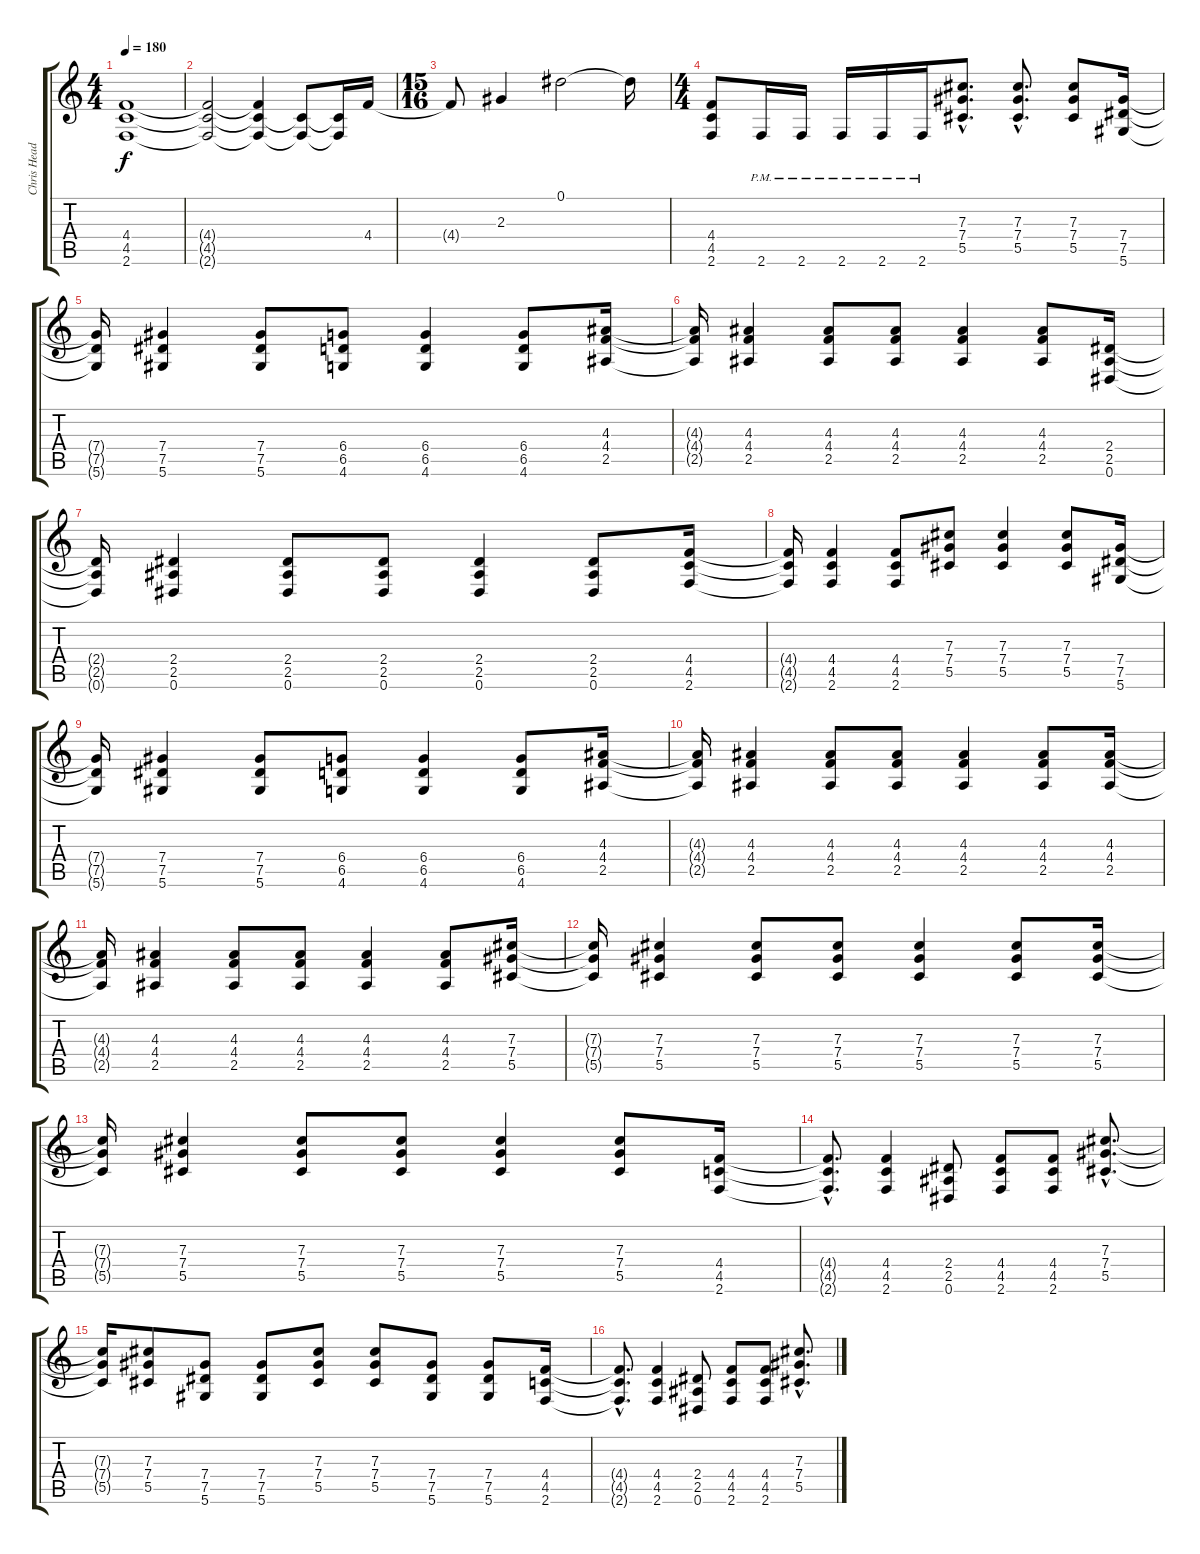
\track ("Chris Head" "Chris Head") {instrument distortionguitar}
\staff {score tabs}
\tuning (Eb4 Bb3 Gb3 Db3 Ab2 Eb2) {hide}
\ts (4 4)
\tempo 180
\clef g2
\ks c
(4.4{t} 4.5{t} 2.6{t}).1{dy f} |
(4.4{t} 4.5{t} 2.6{t}).2 (4.4{t} 4.5{t} 2.6{t}).4 (4.5{t} 2.6{t}).8 (4.5{t} 2.6{t}).16 4.4.16 |
\ts (15 16)
4.4{t}.8 2.3.4 0.1.2 0.1{t}.16 |
\ts (4 4)
(4.4 4.5 2.6).8 2.6{pm}.16 2.6{pm}.16 2.6{pm}.16 2.6{pm}.16 2.6{pm}.16 (7.3{hac} 7.4{hac} 5.5{hac}).8{d} (7.3{hac} 7.4{hac} 5.5{hac}).8{d} (7.3 7.4 5.5).8 (7.4 7.5 5.6).16 |
(7.4{t} 7.5{t} 5.6{t}).16 (7.4 7.5 5.6).4 (7.4 7.5 5.6).8 (6.4 6.5 4.6).8 (6.4 6.5 4.6).4 (6.4 6.5 4.6).8 (4.3 4.4 2.5).16 |
(4.3{t} 4.4{t} 2.5{t}).16 (4.3 4.4 2.5).4 (4.3 4.4 2.5).8 (4.3 4.4 2.5).8 (4.3 4.4 2.5).4 (4.3 4.4 2.5).8 (2.4 2.5 0.6).16 |
(2.4{t} 2.5{t} 0.6{t}).16 (2.4 2.5 0.6).4 (2.4 2.5 0.6).8 (2.4 2.5 0.6).8 (2.4 2.5 0.6).4 (2.4 2.5 0.6).8 (4.4 4.5 2.6).16 |
(4.4{t} 4.5{t} 2.6{t}).16 (4.4 4.5 2.6).4 (4.4 4.5 2.6).8 (7.3 7.4 5.5).8 (7.3 7.4 5.5).4 (7.3 7.4 5.5).8 (7.4 7.5 5.6).16 |
(7.4{t} 7.5{t} 5.6{t}).16 (7.4 7.5 5.6).4 (7.4 7.5 5.6).8 (6.4 6.5 4.6).8 (6.4 6.5 4.6).4 (6.4 6.5 4.6).8 (4.3 4.4 2.5).16 |
(4.3{t} 4.4{t} 2.5{t}).16 (4.3 4.4 2.5).4 (4.3 4.4 2.5).8 (4.3 4.4 2.5).8 (4.3 4.4 2.5).4 (4.3 4.4 2.5).8 (4.3 4.4 2.5).16 |
(4.3{t} 4.4{t} 2.5{t}).16 (4.3 4.4 2.5).4 (4.3 4.4 2.5).8 (4.3 4.4 2.5).8 (4.3 4.4 2.5).4 (4.3 4.4 2.5).8 (7.3 7.4 5.5).16 |
(7.3{t} 7.4{t} 5.5{t}).16 (7.3 7.4 5.5).4 (7.3 7.4 5.5).8 (7.3 7.4 5.5).8 (7.3 7.4 5.5).4 (7.3 7.4 5.5).8 (7.3 7.4 5.5).16 |
(7.3{t} 7.4{t} 5.5{t}).16 (7.3 7.4 5.5).4 (7.3 7.4 5.5).8 (7.3 7.4 5.5).8 (7.3 7.4 5.5).4 (7.3 7.4 5.5).8 (4.4 4.5 2.6).16 |
(4.4{hac t} 4.5{hac t} 2.6{hac t}).8{d} (4.4 4.5 2.6).4 (2.4 2.5 0.6).8 (4.4 4.5 2.6).8 (4.4 4.5 2.6).8 (7.3{hac} 7.4{hac} 5.5{hac}).8{d} |
(7.3{t} 7.4{t} 5.5{t}).16 (7.3 7.4 5.5).8 (7.4 7.5 5.6).8 (7.4 7.5 5.6).8 (7.3 7.4 5.5).8 (7.3 7.4 5.5).8 (7.4 7.5 5.6).8 (7.4 7.5 5.6).8 (4.4 4.5 2.6).16 |
(4.4{hac t} 4.5{hac t} 2.6{hac t}).8{d} (4.4 4.5 2.6).4 (2.4 2.5 0.6).8 (4.4 4.5 2.6).8 (4.4 4.5 2.6).8 (7.3{hac} 7.4{hac} 5.5{hac}).8{d}
